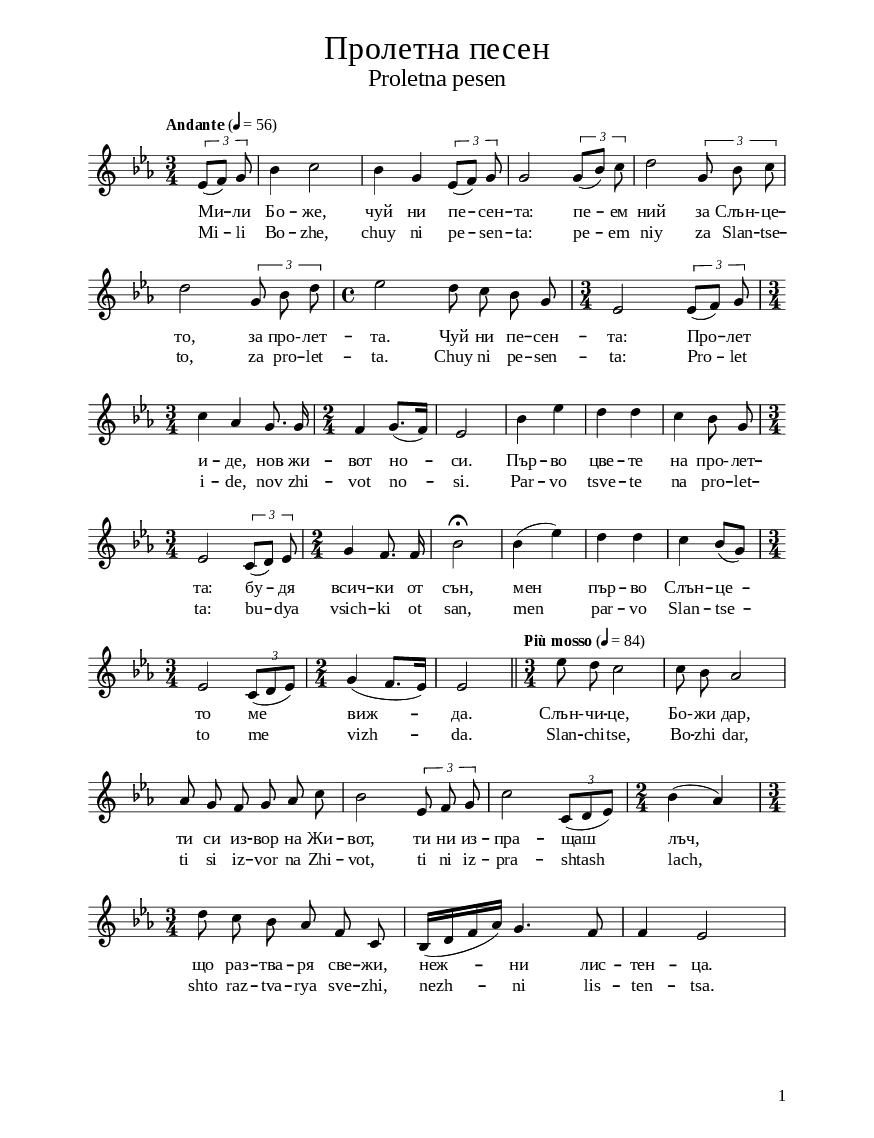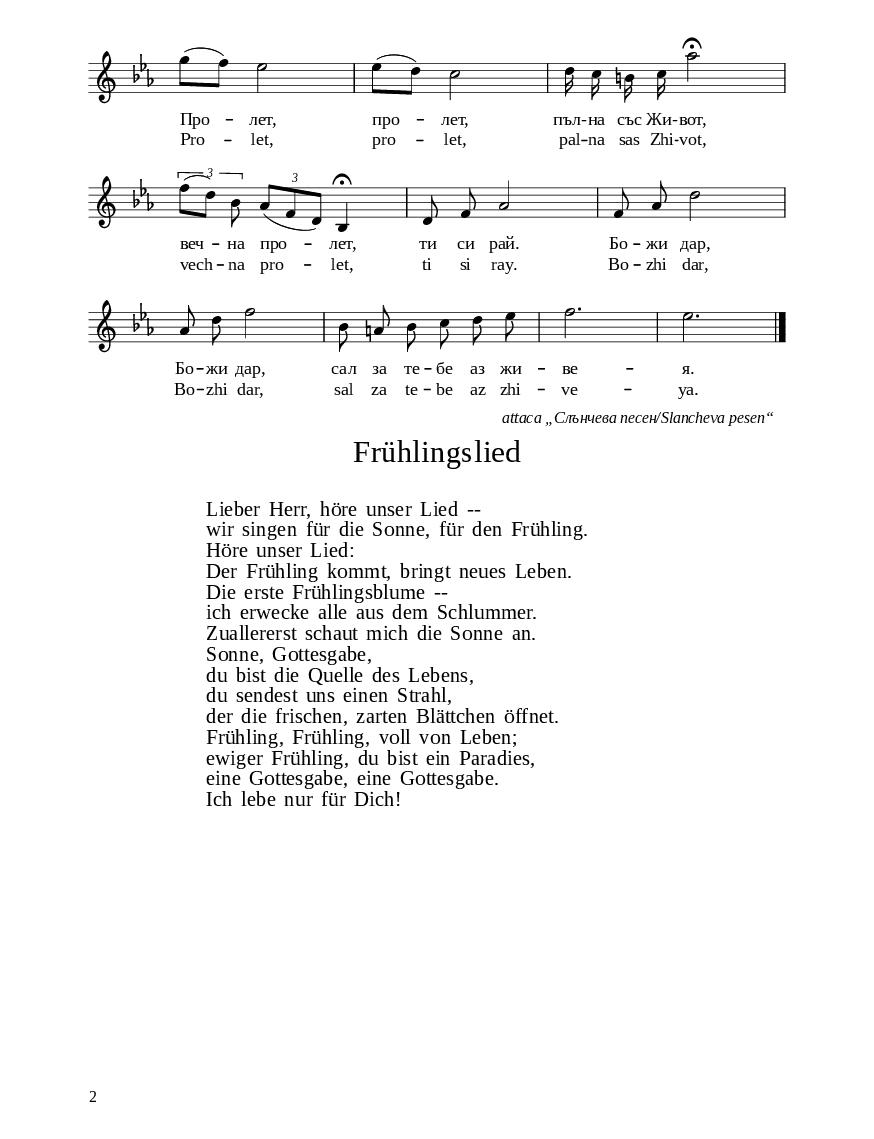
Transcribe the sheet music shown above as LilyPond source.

\version "2.24.0"

\include "include/globals.ily"

\bookpart {
  \label #'ref124
  \tocItem \markup "Пролетна песен – Proletna pesen"
  \include "include/bookpart-paper.ily"
  \score {
    \include "include/score-layout.ily"

    \new Voice \relative c' {
      \clef treble
      \key c \minor
      \time 3/4
      \tempoFunc "Andante" 4 "56"
      \autoBeamOff
      \partial 4
      \times 2/3 { es8 ( [  f8 ) ] g8 } | % 2
      bes4c2 | % 3
      bes4  g4
      \times 2/3  {
        es8 ( [  f8 ) ] g8
      }
      | % 4
      g2
      \times 2/3  {
        g8 ( [  bes8 ) ] c8
      }
      | % 5
      d2
      \tupletUp \times 2/3  {
        g,8   bes8  c8
      }
      \break
      | % 6
      d2
      \times 2/3  {
        g,8 bes8 d8
      }
      | % 7
      \time 4/4
      es2 d8 c8 bes8
      g8 | % 8
      \time 3/4  | % 8
      es2
      \times 2/3  {
        es8 ( [  f8 ) ] g8
      }
      | \time 3/4 % 9

      \break
      c4  as4  g8.  g16 |

      \time 2/4  |
      f4  g8. ( [  f16 ) ] | % 11
      es2 | % 12
      bes'4 es4  | % 13
      d4 d4 | % 14
      c4 bes8  g8 \break  | % 15
      \time 3/4  | % 15
      es2
      \times 2/3  {
        c8 ( [  d8 ) ] es8
      }
      | % 16
      \time 2/4  | % 16
      g4  f8.  f16 | % 17
      bes2 ^\fermata | % 18
      bes4 (es4 ) | % 19
      d4 d4 |
      c4  bes8 ( [  g8 ) ] \break | % 21
      \time 3/4  | % 21
      es2
      \times 2/3  {
        c8 ( [  d8  es8 ) ]
      }
      | % 22
      \time 2/4  | % 22
      g4 (  f8. [  es16 ) ] | % 23
      es2 \bar "||"
      \time 3/4  | % 24
      \tempoFunc "Più mosso" 4 "84" | % 24
      es'8 d8 c2 | % 25
      c8 bes8  as2 \break | % 26
      as8  g8  f8  g8  as8
      c8| % 27
      bes2
      \times 2/3  {
        es,8   f8  g8
      }
      | % 28
      c2
      \times 2/3  {
        c,8 ( [  d8  es8 ) ]
      }
      | % 29
      \time 2/4 bes'4 (  as4 ) | \break
      \time 3/4
      d8c8
      bes8  as8  f8  c8  bes16 (
      [  d16  f16  as16 ) ]  % 31
      g4.  f8  f4  % 32
      es2  | \pageBreak % 33
      g'8 ( [f8 ) ] es2 |  % 34
      es8 ( [d8 ) ]c2 | % 35
      d16 c16 b16 c16
      as'2 ^\fermata | \break  % 36
      \times 2/3  {
        f8 ( [d8 ) ] bes8
      }
      \times 2/3  {
        as8 ( [  f8  d8 ) ]
      }
      bes4 ^\fermata | % 37
      d8 f8 as2  | % 38
      f8 as8  d2 \break | % 39
      as8  d8  f2 |
      bes,8 a8  bes8  c8
      d8  es8 | % 41
      f2. | % 42
      es2. \bar "|."

    }

    \addlyrics {
      Ми  -- ли Бо -- же, чуй ни пе
      -- сен -- та: пе -- ем ний
      за "Слън-" -- це -- то, за "про-" -- лет
      -- та. Чуй ни пе -- сен -- та: Про
      -- лет и -- де, нов жи -- вот но
      -- си. Пър -- во цве -- те на
      "про-" -- лет -- та: бу  -- дя всич
      -- ки от сън, мен  пър -- во
      Слън -- це -- то ме   виж
      --  да. "Слън-" -- чи -- це, "Бо-" --
      жи дар, ти си из -- вор на Жи --
      вот, ти ни из -- пра -- щаш
      лъч,  що раз -- тва -- ря све --
      жи, неж --   ни лис -- тен
      -- ца. Про -- лет, про -- лет,
      "пъл-" -- на със "Жи-" -- вот, веч  --
      на про --  лет, ти си рай.
      Бо -- жи дар, Бо -- жи дар, сал
      за те -- бе аз жи -- ве -- я.}
      \addlyrics { Mi  -- li Bo -- zhe, chuy ni pe
      -- sen -- ta: pe -- em niy
      za Slan -- tse -- to, za pro -- let
      -- ta. Chuy ni pe -- sen -- ta: Pro
      -- let i -- de, nov zhi -- vot no
      -- si. Par -- vo tsve -- te na
      pro -- let -- ta: bu  -- dya vsich
      -- ki ot san, men  par -- vo
      Slan -- tse -- to me   vizh
      --  da. Slan -- chi -- tse, Bo --
      zhi dar, ti si iz -- vor na Zhi --
      vot, ti ni iz -- pra -- shtash
      lach,  shto raz -- tva -- rya sve --
      zhi, nezh --   ni lis -- ten
      -- tsa. Pro -- let, pro -- let,
      pal -- na sas Zhi -- vot, vech  --
      na pro --  let, ti si ray.
      Bo -- zhi dar, Bo -- zhi dar, sal
      za te -- be az zhi -- ve -- ya.}

      \header {
        title = \titleFunc "Пролетна песен" "Proletna pesen"
      }

      \midi{}

    } % score

    \markup \italic \dc-one-nobold "attaca „Слънчева песен/Slancheva pesen“"
    

    % include foreign translation(s) of the song
    \version "2.20.0"

\markup \fill-line { \fontsize #6 "Frühlingslied" }
\markup \null
\markup \null
\markup \fontsize #+2.5 {
  \hspace #10
  \override #'(baseline-skip . 2)

  \column {
    \line { " " }

    \line { " " Lieber Herr, höre unser Lied -- }

    \line { " " wir singen für die Sonne, für den Frühling. }

    \line { " " Höre unser Lied: }

    \line { " " Der Frühling kommt, bringt neues Leben.  }

    \line { " " Die erste Frühlingsblume --  }

    \line { " " ich erwecke alle aus dem Schlummer.  }

    \line { " " Zuallererst schaut mich die Sonne an. }

    \line { " " Sonne, Gottesgabe,  }

    \line { " " du bist die Quelle des Lebens,  }

    \line { " " du sendest uns einen Strahl,  }

    \line { " " der die frischen, zarten Blättchen öffnet. }

    \line { " " Frühling, Frühling, voll von Leben;  }

    \line { " " ewiger Frühling, du bist ein Paradies,  }

    \line { " " eine Gottesgabe, eine Gottesgabe. }

    \line { " " Ich lebe nur für Dich! }

  }
}


  } % bookpart
